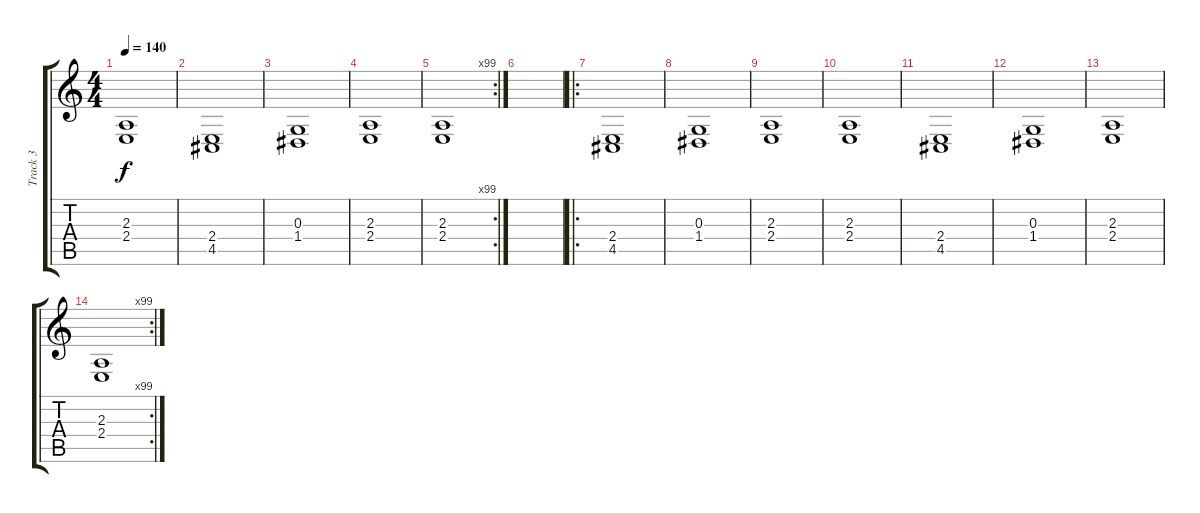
\track ("Track 3" "Track 3") {instrument drawbarorgan}
\staff {score tabs}
\tuning (E4 B3 G3 D3 A2 E2) {hide}
\ts (4 4)
\tempo 140
\clef g2
\ks c
(2.3 2.4).1{dy f} |
(2.4 4.5).1 |
(0.3 1.4).1 |
(2.3 2.4).1 |
\rc 99
(2.3 2.4).1 |
|
\ro
(2.4 4.5).1 |
(0.3 1.4).1 |
(2.3 2.4).1 |
(2.3 2.4).1 |
(2.4 4.5).1 |
(0.3 1.4).1 |
(2.3 2.4).1 |
\rc 99
(2.3 2.4).1
